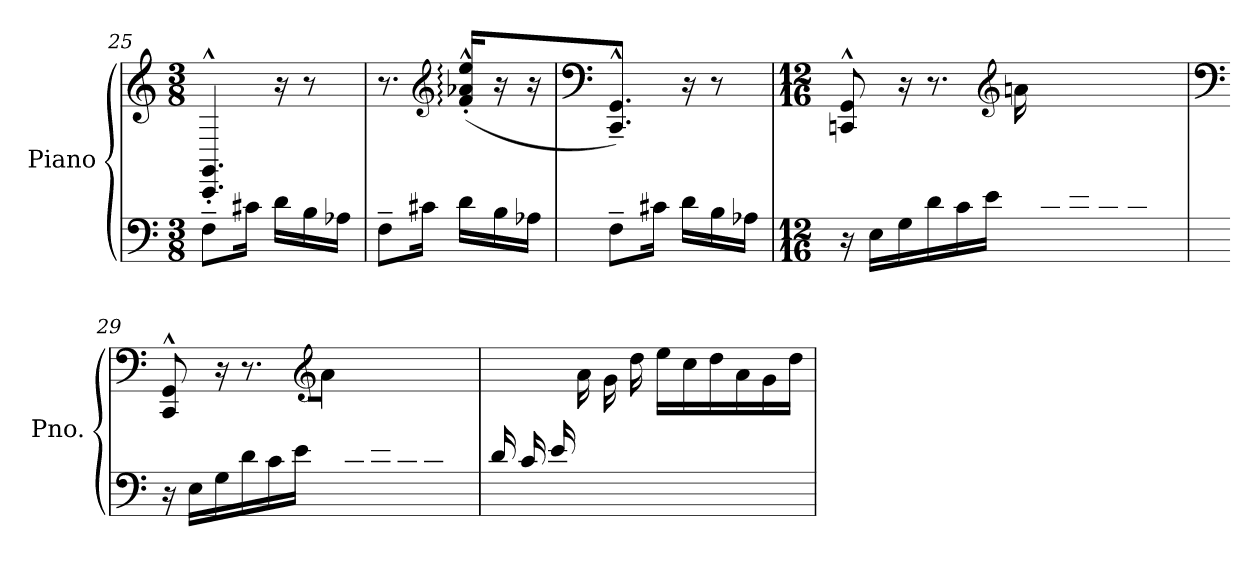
**kern	**kern
*part1	*part1
*staff2	*staff1
*I"Piano	*
*I'Pno.	*
*clefF4	*clefG2
*k[]	*k[]
*M3/8	*M3/8
=25	=25
8F~\L	8.CC/'>^^ 8.GG/'>^^J
16c#X\Jk	.
16d\LL	16r
16B\	8r
16A-X\JJ	.
=26	=26
8F~\L	8.r
16c#X\Jk	.
*	*clefG2
16d\LL	(>16f/:'>^^ 16a-X/:'>^^ 16ee/:'>^^KL
16B\	16r
16A-X\JJ	16r
=27	=27
*	*clefF4
8F~\L	8.CC/~>^^ 8.GG/~>^^J)
16c#X\Jk	.
16d\LL	16r
16B\	8r
16A-X\JJ	.
!!LO:LB:g=z
=28	=28
*M12/16	*M12/16
*^	*
4..ryy	16r	8CCn/^^ 8GG/^^
.	16E\LL	.
.	16G\	16r
.	16d\	8.r
.	16c\	.
.	16e\JJ	.
*	*	*clefG2
.	4.ryy	16an\LL
16d/	.	4ryy
16e/	.	.
16c/	.	.
16d/	.	.
16A/JJ	.	16ryy
=29	=29	=29
*	*	*clefF4
4..ryy	16r	8CC/^^ 8GG/^^
.	(>16E\LL	.
.	16G\	16r
.	16d\	8.r
.	16c\	.
.	16e\JJ	.
*	*	*clefG2
.	4.ryy	16a\LL
16d/	.	4ryy
16e/	.	.
16c/	.	.
16d/	.	.
16A/JJ	.	16ryy
*v	*v	*
=30	=30
*	*^
16d/LL	2.ryy	8.ryy
16c/	.	.
16e/	.	.
2ryy	.	16a\
.	.	16g\
.	.	16dd\JJ
.	.	16ee\LL
.	.	16cc\
.	.	16dd\
.	.	16a\
.	.	16g\
16ryy	.	16dd\JJ)
*	*v	*v
=	=
*-	*-
